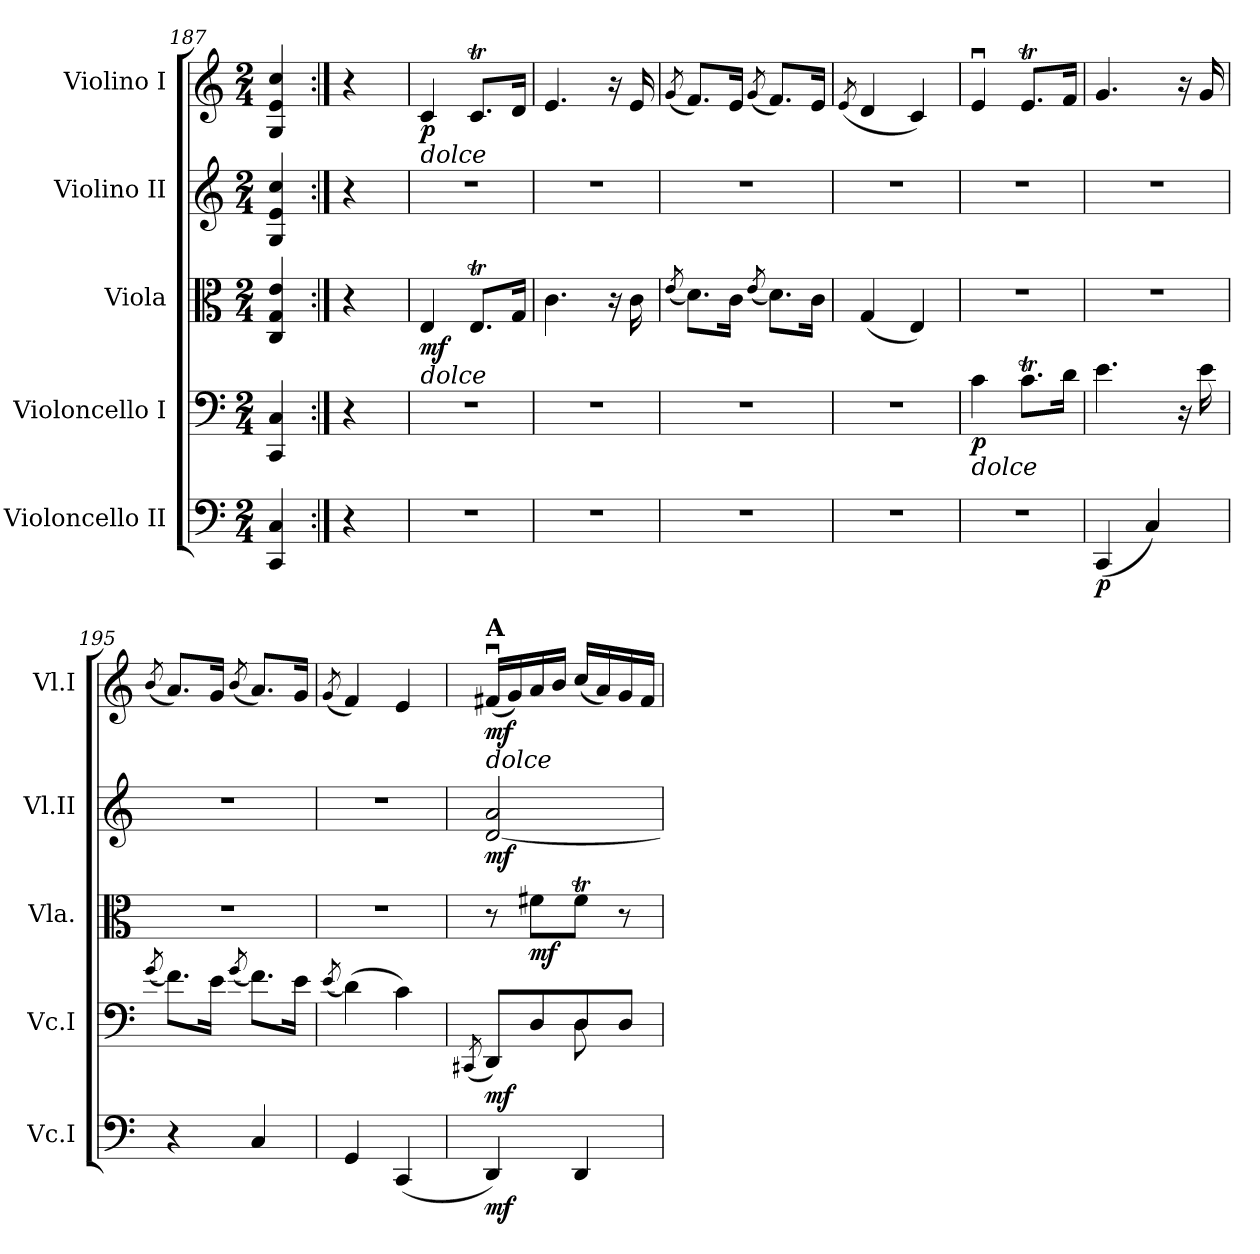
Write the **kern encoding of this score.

**kern	**dynam	**kern	**dynam	**kern	**dynam	**kern	**dynam	**kern	**dynam
*part5	*part5	*part4	*part4	*part3	*part3	*part2	*part2	*part1	*part1
*staff5	*staff5	*staff4	*staff4	*staff3	*staff3	*staff2	*staff2	*staff1	*staff1
*I"Violoncello II	*	*I"Violoncello I	*	*I"Viola	*	*I"Violino II	*	*I"Violino I	*
*I'Vc.I	*	*I'Vc.I	*	*I'Vla.	*	*I'Vl.II	*	*I'Vl.I	*
*clefF4	*	*clefF4	*	*clefC3	*	*clefG2	*	*clefG2	*
*k[]	*	*k[]	*	*k[]	*	*k[]	*	*k[]	*
*M2/4	*	*M2/4	*	*M2/4	*	*M2/4	*	*M2/4	*
=187	=187	=187	=187	=187	=187	=187	=187	=187	=187
4CC/ 4C/	.	4CC/ 4C/	.	4C/ 4G/ 4e/	.	4G/ 4e/ 4cc/	.	4G/ 4e/ 4cc/	.
=188:|!	=188:|!	=188:|!	=188:|!	=188:|!	=188:|!	=188:|!	=188:|!	=188:|!	=188:|!
4r	.	4r	.	4r	.	4r	.	4r	.
=189	=189	=189	=189	=189	=189	=189	=189	=189	=189
!	!	!	!	!	!	!	!	!LO:TX:b:i:t=dolce	!
!	!	!	!	!LO:TX:b:i:t=dolce	!	!	!	!	!
!	!	!	!	!	!LO:DY:b	!	!	!	!LO:DY:b
2r	.	2r	.	4E/	mf	2r	.	4c/	p
.	.	.	.	8.Et/L	.	.	.	8.cT/L	.
.	.	.	.	16G/Jk	.	.	.	16d/Jk	.
=190	=190	=190	=190	=190	=190	=190	=190	=190	=190
2r	.	2r	.	4.c\	.	2r	.	4.e/	.
.	.	.	.	16r	.	.	.	16r	.
.	.	.	.	16c\	.	.	.	16e/	.
=191	=191	=191	=191	=191	=191	=191	=191	=191	=191
.	.	.	.	(8qe/	.	.	.	(8qg/	.
2r	.	2r	.	8.d\L)	.	2r	.	8.f/L)	.
.	.	.	.	16c\Jk	.	.	.	16e/Jk	.
.	.	.	.	(8qe/	.	.	.	(8qg/	.
.	.	.	.	8.d\L)	.	.	.	8.f/L)	.
.	.	.	.	16c\Jk	.	.	.	16e/Jk	.
!!LO:PB:g=z
=192	=192	=192	=192	=192	=192	=192	=192	=192	=192
.	.	.	.	.	.	.	.	(8qe/	.
2r	.	2r	.	(4G/	.	2r	.	4d/	.
.	.	.	.	4E/)	.	.	.	4c/)	.
=193	=193	=193	=193	=193	=193	=193	=193	=193	=193
!	!	!LO:TX:b:i:t=dolce	!	!	!	!	!	!	!
!	!	!	!LO:DY:b	!	!	!	!	!	!
2r	.	4c\	p	2r	.	2r	.	4eu/	.
.	.	8.cT\L	.	.	.	.	.	8.et/L	.
.	.	16d\Jk	.	.	.	.	.	16f/Jk	.
=194	=194	=194	=194	=194	=194	=194	=194	=194	=194
!	!LO:DY:b	!	!	!	!	!	!	!	!
(4CC/	p	4.e\	.	2r	.	2r	.	4.g/	.
4C/)	.	.	.	.	.	.	.	.	.
.	.	16r	.	.	.	.	.	16r	.
.	.	16e\	.	.	.	.	.	16g/	.
=195	=195	=195	=195	=195	=195	=195	=195	=195	=195
.	.	(8qg/	.	.	.	.	.	(8qb/	.
4r	.	8.f\L)	.	2r	.	2r	.	8.a/L)	.
.	.	16e\Jk	.	.	.	.	.	16g/Jk	.
.	.	(8qg/	.	.	.	.	.	(8qb/	.
4C/	.	8.f\L)	.	.	.	.	.	8.a/L)	.
.	.	16e\Jk	.	.	.	.	.	16g/Jk	.
=196	=196	=196	=196	=196	=196	=196	=196	=196	=196
.	.	(8qe/	.	.	.	.	.	(8qg/	.
4GG/	.	(4d\)	.	2r	.	2r	.	4f/)	.
(4CC/	.	4c\)	.	.	.	.	.	4e/	.
=197	=197	=197	=197	=197	=197	=197	=197	=197	=197
.	.	(8qCC#X/	.	.	.	.	.	.	.
*	*	*^	*	*	*	*	*	*	*
!	!	!	!	!	!	!	!	!	!LO:TX:a:B:t=A	!
!	!	!	!	!	!	!	!LO:TX:a:i:t=dolce	!	!	!
!	!LO:DY:b	!	!	!LO:DY:b	!	!	!	!LO:DY:b	!	!LO:DY:b
4DD/)	mf	8DD/L)	4ryy	mf	8r	.	[2d/ 2a/	mf	(16f#Xu/LL	mf
.	.	.	.	.	.	.	.	.	16g/)	.
!	!	!	!	!	!	!LO:DY:b	!	!	!	!
.	.	8D/	.	.	8f#X\L	mf	.	.	16a/	.
.	.	.	.	.	.	.	.	.	16b/JJ	.
4DD/	.	8D/	8D\	.	8f#t\J	.	.	.	(16cc/LL	.
.	.	.	.	.	.	.	.	.	16a/)	.
.	.	8D/J	8ryy	.	8r	.	.	.	16g/	.
.	.	.	.	.	.	.	.	.	16f#/JJ	.
*	*	*v	*v	*	*	*	*	*	*	*
=	=	=	=	=	=	=	=	=	=
*-	*-	*-	*-	*-	*-	*-	*-	*-	*-
